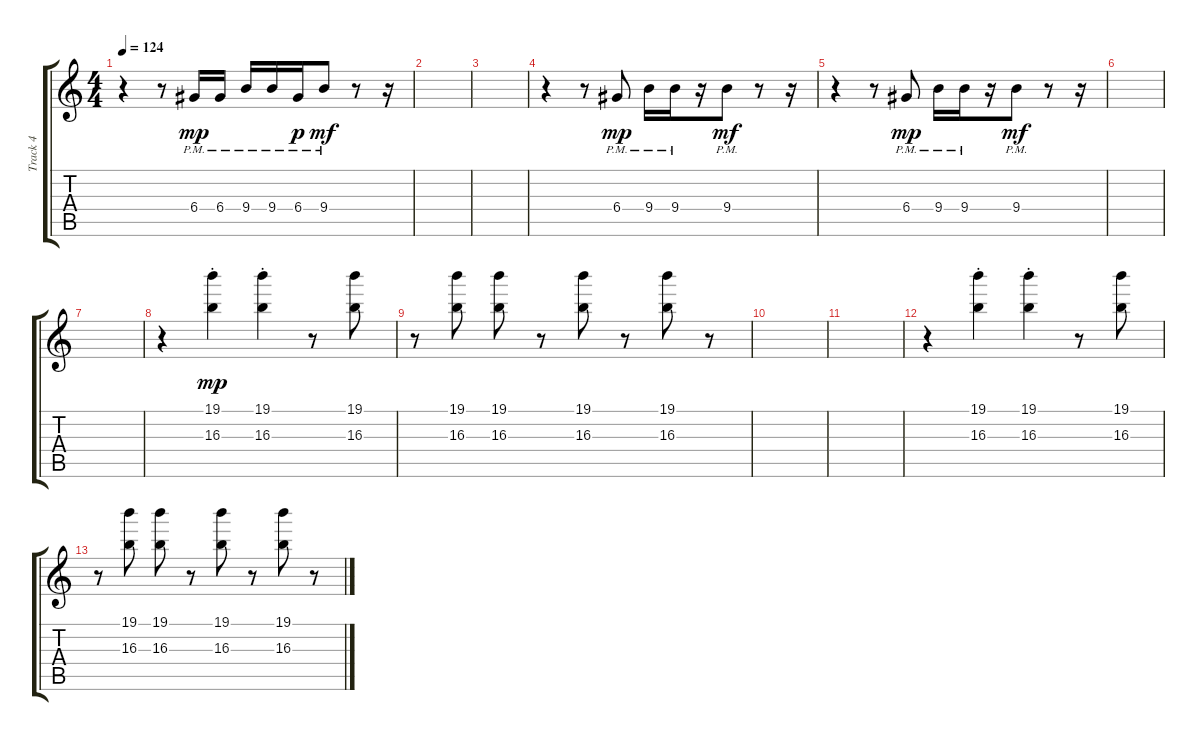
\track ("Track 4" "Track 4") {instrument electricguitarclean}
\staff {score tabs}
\tuning (E4 B3 G3 D3 A2 E2) {hide}
\ts (4 4)
\tempo 124
\clef g2
\ks c
r.4{dy p} r.8 6.4{pm}.16{dy mp} 6.4{pm}.16 9.4{pm}.16 9.4{pm}.16 6.4{pm}.16{dy p} 9.4{pm}.8{dy mf} r.8 r.16 |
|
|
r.4 r.8 6.4{pm}.8{dy mp} 9.4{pm}.16 9.4{pm}.16 r.16 9.4{pm}.8{dy mf} r.8 r.16 |
r.4 r.8 6.4{pm}.8{dy mp} 9.4{pm}.16 9.4{pm}.16 r.16 9.4{pm}.8{dy mf} r.8 r.16 |
|
|
r.4 (19.1{st} 16.3{st}).4{dy mp} (19.1{st} 16.3{st}).4 r.8 (19.1 16.3).8 |
r.8 (19.1 16.3).8 (19.1 16.3).8 r.8 (19.1 16.3).8 r.8 (19.1 16.3).8 r.8 |
|
|
r.4 (19.1{st} 16.3{st}).4 (19.1{st} 16.3{st}).4 r.8 (19.1 16.3).8 |
r.8 (19.1 16.3).8 (19.1 16.3).8 r.8 (19.1 16.3).8 r.8 (19.1 16.3).8 r.8
